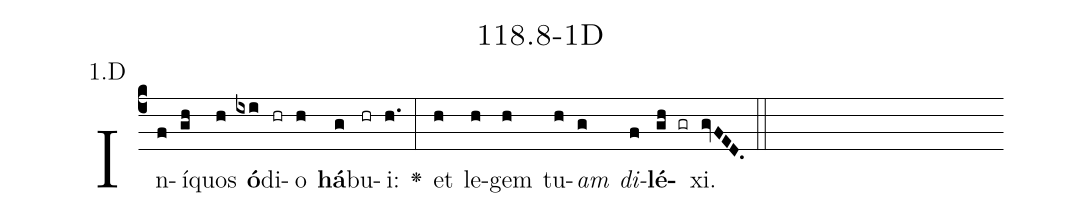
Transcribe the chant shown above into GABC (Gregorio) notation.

name: 118.8-1D;
annotation: 1.D;
%%
(c4)In(f)í(gh)quos(h) <b>ó</b>(ixi)di(hr)o(h) <b>há</b>(g)bu(hr)i:(h.) <v>\greheightstar</v>(:) et(h) le(h)gem(h) tu(h)<i>am</i>(g) <i>di</i>(f)<b>lé</b>(gh gr)xi.(gvFED.) (::)


%E(h) u(h) o(g) u(f) a(gh) e.(gvFED.) (::)
